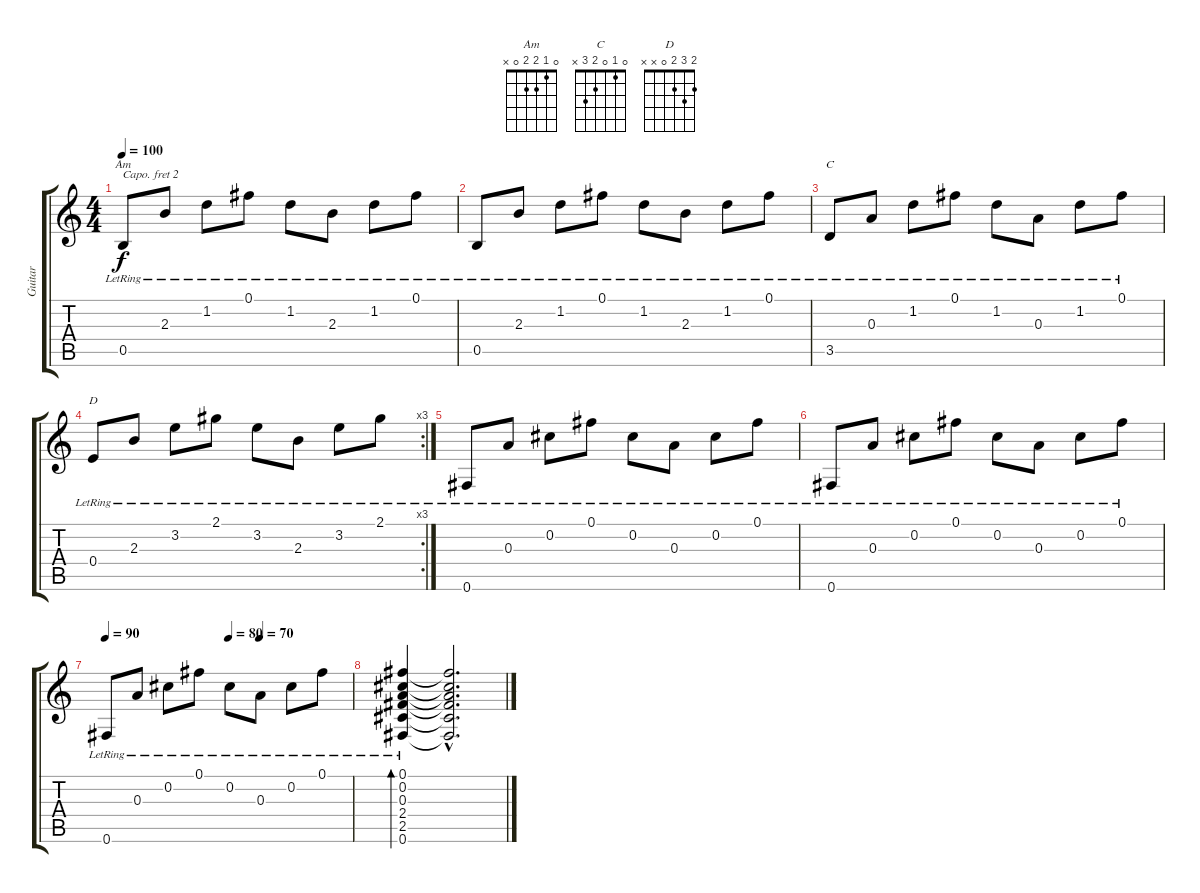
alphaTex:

\track ("Guitar" "Guitar") {instrument acousticguitarsteel}
\staff {score tabs}
\capo 2
\tuning (E4 B3 G3 D3 A2 E2) {hide}
\chord ("Am" 0 1 2 2 0 x)
\chord ("C" 0 1 0 2 3 x)
\chord ("D" 2 3 2 0 x x)
\ts (4 4)
\tempo 100
\clef g2
\ks c
0.5{lr}.8{ch "Am" dy f} 2.3{lr}.8 1.2{lr}.8 0.1{lr}.8 1.2{lr}.8 2.3{lr}.8 1.2{lr}.8 0.1{lr}.8 |
0.5{lr}.8 2.3{lr}.8 1.2{lr}.8 0.1{lr}.8 1.2{lr}.8 2.3{lr}.8 1.2{lr}.8 0.1{lr}.8 |
3.5{lr}.8{ch "C"} 0.3{lr}.8 1.2{lr}.8 0.1{lr}.8 1.2{lr}.8 0.3{lr}.8 1.2{lr}.8 0.1{lr}.8 |
\rc 3
0.4{lr}.8{ch "D"} 2.3{lr}.8 3.2{lr}.8 2.1{lr}.8 3.2{lr}.8 2.3{lr}.8 3.2{lr}.8 2.1{lr}.8 |
0.6{lr}.8 0.3{lr}.8 0.2{lr}.8 0.1{lr}.8 0.2{lr}.8 0.3{lr}.8 0.2{lr}.8 0.1{lr}.8 |
0.6{lr}.8 0.3{lr}.8 0.2{lr}.8 0.1{lr}.8 0.2{lr}.8 0.3{lr}.8 0.2{lr}.8 0.1{lr}.8 |
\tempo 90
\tempo (80 0.5)
\tempo (70 0.625)
0.6{lr}.8 0.3{lr}.8 0.2{lr}.8 0.1{lr}.8 0.2{lr}.8 0.3{lr}.8 0.2{lr}.8 0.1{lr}.8 |
(0.1{lr} 0.2{lr} 0.3{lr} 2.4{lr} 2.5{lr} 0.6{lr}).4{bd 480} (0.1{hac t} 0.2{hac t} 0.3{hac t} 2.4{hac t} 2.5{hac t} 0.6{hac t}).2{d}
